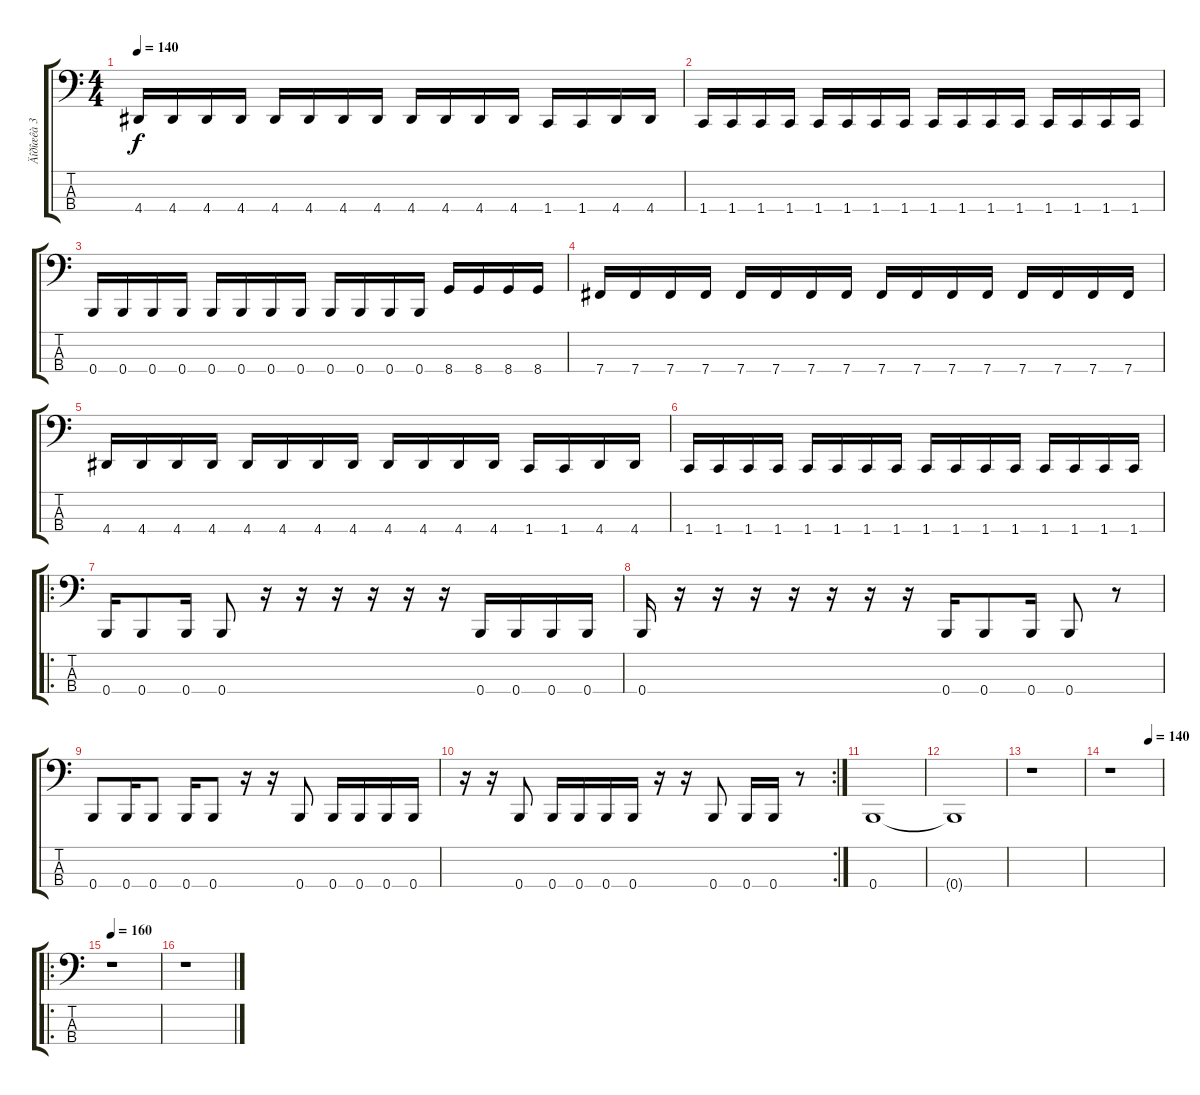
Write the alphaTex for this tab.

\track ("Äîðîæêà 3" "Äîðîæêà 3") {instrument electricbasspick}
\staff {score tabs}
\tuning (E2 B1 Gb1 B0) {hide}
\ts (4 4)
\tempo 140
\clef f4
\ks c
4.4.16{dy f} 4.4.16 4.4.16 4.4.16 4.4.16 4.4.16 4.4.16 4.4.16 4.4.16 4.4.16 4.4.16 4.4.16 1.4.16 1.4.16 4.4.16 4.4.16 |
1.4.16 1.4.16 1.4.16 1.4.16 1.4.16 1.4.16 1.4.16 1.4.16 1.4.16 1.4.16 1.4.16 1.4.16 1.4.16 1.4.16 1.4.16 1.4.16 |
0.4.16 0.4.16 0.4.16 0.4.16 0.4.16 0.4.16 0.4.16 0.4.16 0.4.16 0.4.16 0.4.16 0.4.16 8.4.16 8.4.16 8.4.16 8.4.16 |
7.4.16 7.4.16 7.4.16 7.4.16 7.4.16 7.4.16 7.4.16 7.4.16 7.4.16 7.4.16 7.4.16 7.4.16 7.4.16 7.4.16 7.4.16 7.4.16 |
4.4.16 4.4.16 4.4.16 4.4.16 4.4.16 4.4.16 4.4.16 4.4.16 4.4.16 4.4.16 4.4.16 4.4.16 1.4.16 1.4.16 4.4.16 4.4.16 |
1.4.16 1.4.16 1.4.16 1.4.16 1.4.16 1.4.16 1.4.16 1.4.16 1.4.16 1.4.16 1.4.16 1.4.16 1.4.16 1.4.16 1.4.16 1.4.16 |
\ro
0.4.16 0.4.8 0.4.16 0.4.8 r.16 r.16 r.16 r.16 r.16 r.16 0.4.16 0.4.16 0.4.16 0.4.16 |
0.4.16 r.16 r.16 r.16 r.16 r.16 r.16 r.16 0.4.16 0.4.8 0.4.16 0.4.8 r.8 |
0.4.8 0.4.16 0.4.8 0.4.16 0.4.8 r.16 r.16 0.4.8 0.4.16 0.4.16 0.4.16 0.4.16 |
\rc 2
r.16 r.16 0.4.8 0.4.16 0.4.16 0.4.16 0.4.16 r.16 r.16 0.4.8 0.4.16 0.4.16 r.8 |
0.4.1 |
0.4{t}.1 |
r.1 |
\tempo (140 0.75)
r.1 |
\ro
\tempo 160
r.1 |
r.1
